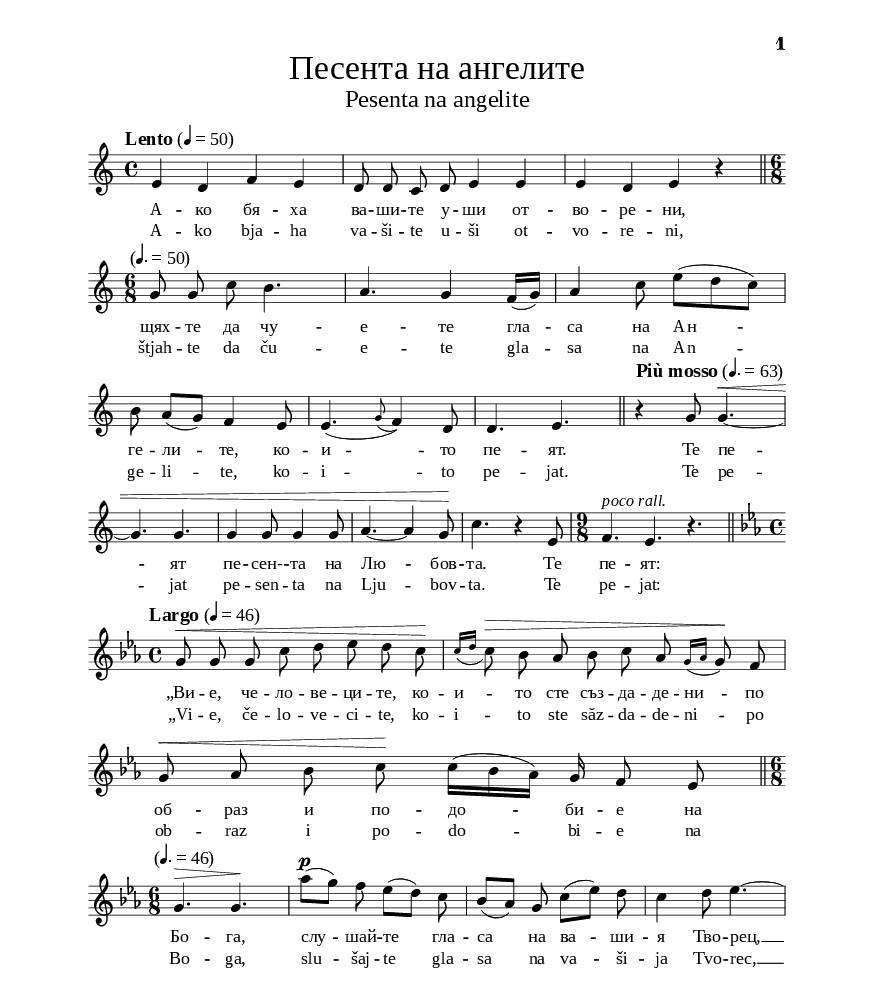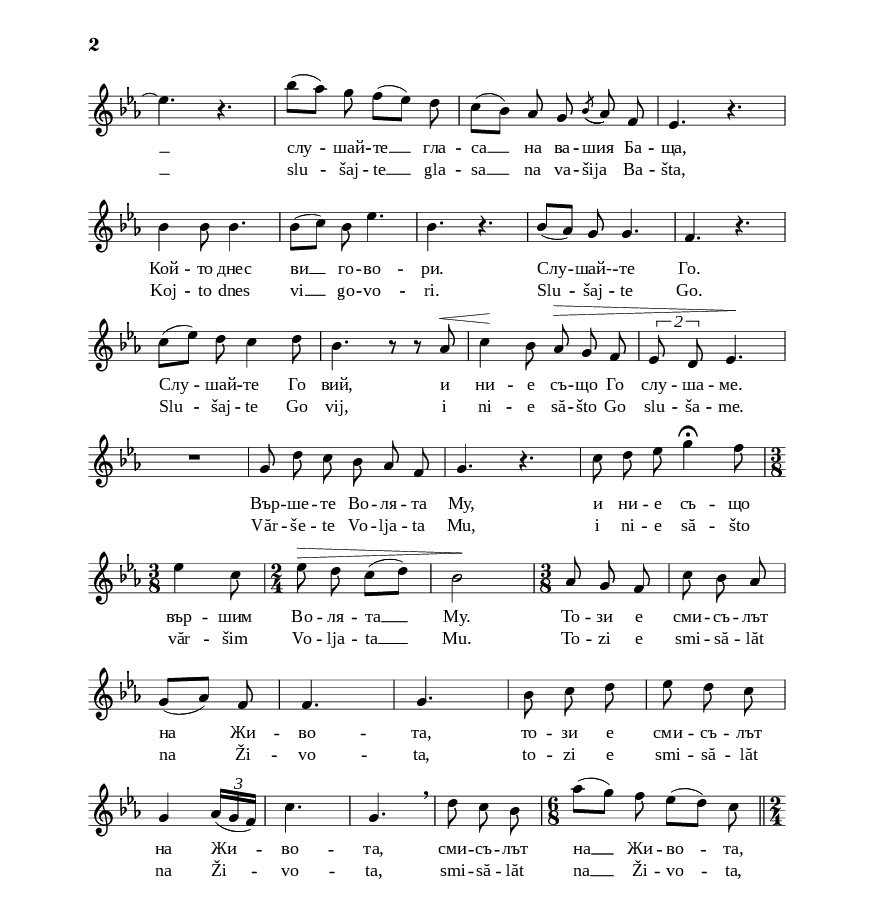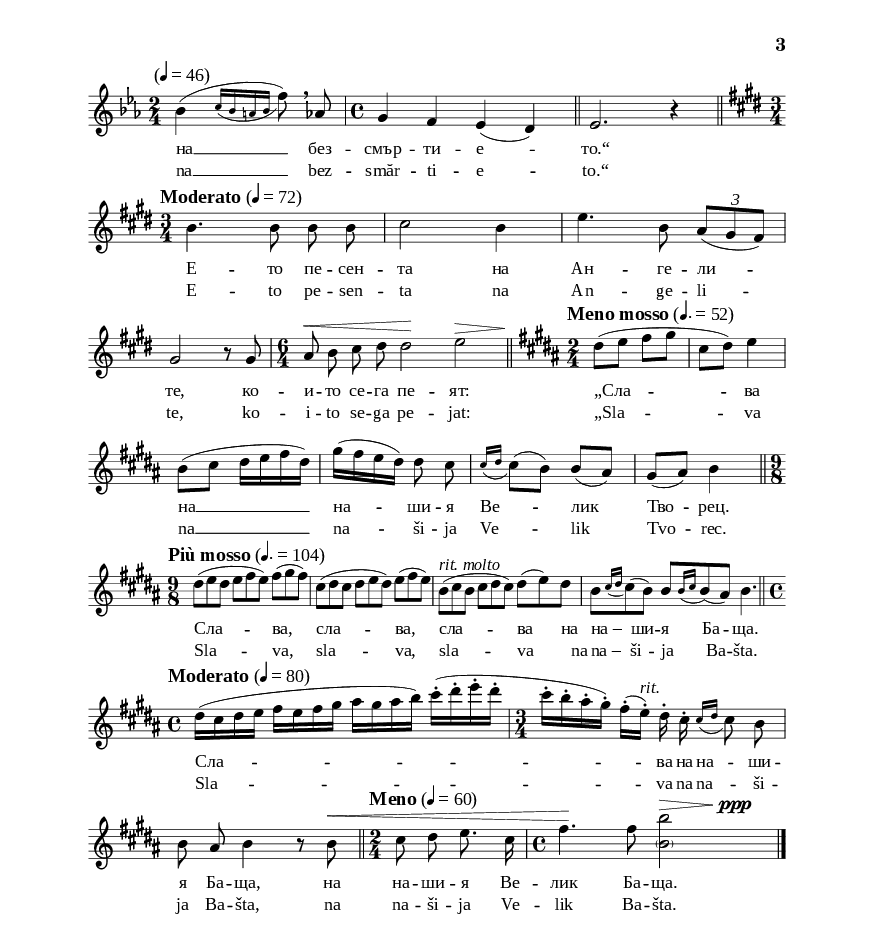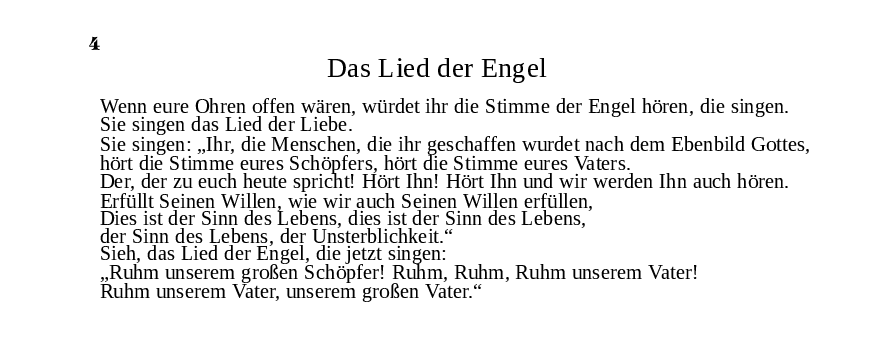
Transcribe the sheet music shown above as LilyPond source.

\version "2.24.2"

% include paper part and global functions
\include "include/globals.ily"

\bookpart {
  \label #'ref207
  \tocItem \markup "Песента на ангелите – Pesenta na angelite "
  \include "include/bookpart-paper.ily"
  \score {
    \include "include/score-layout.ily"

    \new Voice \absolute {
      \clef treble
      \key c \major
      \time 4/4
      \tempoFunc "Lento" 4 "50"
      \autoBeamOff
      \override Hairpin.to-barline = ##f
      \override Hairpin.after-line-breaking = ##t 
      e'4  d'4  f'4  e'4 | % 2
      d'8  d'8  c'8  d'8  e'4
      e'4 | % 3
      e'4  d'4  e'4 r4 | \break % 4
      \time 6/8  | \bar"||" % 4
      \tempoFunc "" 4. "50"
      g'8  g'8 c''8 b'4.  | % 5
      a'4.  g'4  f'16 ( [  g'16 ) ] | % 6
      a'4 c''8 e''8 ( [ d''8
      c''8 ) ] |\break  % 7
      b'8  a'8 ( [  g'8 ) ]  f'4  e'8
      | % 8
      e'4. ( \appoggiatura {  g'8 }  f'4 )
      d'8 | % 9
      d'4.  e'4. \bar"||" | 
       \tempoFunc "Più mosso" 4. "63"
      r4  g'8
      g'4. ~ ^\< |  \break % 11
      g'4.  g'4. | % 12
      g'4  g'8  g'4  g'8 | % 13
      a'4. ~  a'4  g'8 _\!  | % 14
      c''4.  r4  e'8 |  % 15
      \time 9/8  | % 15
      f'4. ^\markup{ \italic {poco rall.} }  e'4. r4. \bar
      "||" \break
      \key es \major \time 4/4 | % 16
      \tempoFunc "Largo" 4 "46"
      g'8 ^\<  g'8  g'8 c''8 d''8
      es''8 d''8 c''8 ^\! | % 17
      \grace {  c''16 ( [  d''16 ] } c''8 ) ^\>
      bes'8  as'8 bes'8 c''8
      as'8 \grace {  g'16 ( [  as'16 ] }  g'8 )
       ^\! f'8 | \break % 18
      g'8 ^\<  as'8 bes'8 c''8  ^\!
      c''16 ( [ bes'16  as'16 )  ] g'16
      f'8  es'8  \bar "||"
      \break | % 19
      \time 6/8  | % 19
      \tempoFunc "" 4. "46"
      g'4. ^\>  g'4.  ^\! |
      as''8 ( [ ^\p g''8 ) ] f''8
      es''8 ( [ d''8 ) ] c''8 | % 21
      bes'8 ( [  as'8 ) ]  g'8 c''8 ( [
      es''8 ) ] d''8 | % 22
      c''4 d''8 es''4. ~ \break | % 23
      es''4. r4. | % 24
      bes''8 ( [ as''8 ) ] g''8
      f''8 ( [ es''8 ) ] d''8 | % 25
      c''8 ( [ bes'8 ) ]  as'8  g'8
      \acciaccatura {  bes'8 ( }  as'8 )  f'8 | % 26
      es'4. r4. \break | % 27
      bes'4 bes'8 bes'4. | % 28
      bes'8 ( [ c''8 ) ] bes'8
      es''4. | % 29
      bes'4. r4. |
      bes'8 ( [  as'8 ) ]  g'8  g'4. | % 31
      f'4. r4. \break| % 32
      c''8 ( [ es''8 ) ] d''8 c''4
      d''8 | % 33
      bes'4. r8 r8  as'8 ^\< | % 34
      c''4 ^\! bes'8  as'8 ^\>  g'8
      f'8 | % 35
      \times 3/2  {
        es'8   d'8
      }
      es'4. ^\! \break | % 36
      R2. | % 37
      g'8 d''8 c''8 bes'8
      as'8  f'8 | % 38
      g'4. r4. | % 39
      c''8 d''8 es''8 g''4
      ^\fermata f''8 \break |
      \time 3/8  |
      es''4 c''8 | % 41
      \time 2/4  | % 41
      es''8 ^\> d''8 c''8 ( [ d''8
      ) ] | % 42
      bes'2 ^\! | % 43
      \time 3/8  | % 43
      as'8  g'8  f'8 | % 44
      c''8 bes'8  as'8 \break | % 45
      g'8 ( [  as'8 ) ]  f'8 | % 46
      f'4. | % 47
      g'4. | % 48
      bes'8 c''8 d''8 | % 49
      es''8 d''8 c''8 \break |
      g'4 \once \omit TupletBracket
      \times 2/3  {
        as'16 ( [  g'16  f'16 ) ]
      }
      | % 51
      c''4. | % 52
      g'4.  \breathe | % 53
      d''8 c''8 bes'8 | % 54
      \time 6/8  | % 54
      as''8 ( [ g''8 ) ] f''8 es''8
      ( [ d''8 ) ] c''8 \bar "||"
      \break | % 55
      \time 2/4  | % 55
      \tempoFunc "" 4 "46" | % 55
      bes'4 ( \acciaccatura {
        c''16 [bes'16 a'16
        bes'16 ]
      }
      f''8 )  \breathe as'8  | % 56
      \time 4/4  | % 56
      g'4  f'4  es'4 (  d'4 ) \bar "||"
      es'2. r4 \bar "||"
      \break | % 58
      \once \override Staff.KeyCancellation.break-visibility = #all-invisible
      \key e \major \time 3/4 | % 58
      \tempoFunc "Moderato" 4 "72"
      b'4. b'8 b'8 b'8 | % 59
      cis''2 b'4 |
      e''4. b'8 \once \omit TupletBracket
      \times 2/3  {
        a'8 ( [  gis'8  fis'8 ) ]
      }
      | \break % 61
      gis'2 r8  gis'8 | % 62
      \time 6/4  | % 62
      a'8 ^\< b'8 cis''8 dis''8
      dis''2 ^\! 
      \once \override Hairpin.to-barline = ##t
      e''2 ^\> \bar "||"
      \key b \major \time 2/4 | % 63
      \tempoFunc "Meno mosso" 4. "52"
      dis''8 ( [ _\! e''8 ] fis''8 [
      gis''8 ] | % 64
      cis''8 [ dis''8 ) ] e''4 | \break % 65
      b'8 ( [ cis''8 ] dis''16 [
      e''16 fis''16 dis''16 ) ]  | % 66
      gis''16 ( [ fis''16 e''16
      dis''16 ) ] dis''8 cis''8 | % 67
      \grace {  cis''16 ( [  dis''16 ] } cis''8 )
      ( [ b'8 ) ]  b'8 ( [  ais'8 ) ] | % 68
      gis'8 ( [  ais'8 ) ] b'4 \bar "||" \break
      \time 9/8  | % 69
      \tempoFunc "Più mosso" 4. "104"
      dis''8 ( [  e''8
      dis''8 ] e''8 [
      fis''8 e''8 ) ] fis''8 ( [ gis''8
      fis''8 ) ]  |
      cis''8 ( [ dis''8 cis''8 ]
      dis''8 [ e''8 dis''8 ) ] e''8 ( [
      fis''8 e''8 ) ] | % 71
      b'8 ( [ ^\markup{ \italic {rit. molto} } cis''8
      b'8 ] cis''8 [ dis''8 cis''8
      ) ] dis''8 ( [ e''8 ) dis''8 ] | % 72
      
      b'8 [ \acciaccatura { cis''16 [  dis''16 ] }
      cis''8 ( b'8 )]  
      
      b'8 [ \acciaccatura { b'16 [  cis''16 ] }
      b'8 ( ais'8 )] 
      
      b'4. \break | % 73
      \time 4/4  | \bar "||" % 73
      \tempoFunc "Moderato" 4 "80"
      dis''16 ( [ cis''16 dis''16
      e''16 ] fis''16 [ e''16 fis''16
      gis''16 ] ais''16 [ gis''16
      ais''16 b''16 ) ] cis'''16 ( -. [
      dis'''16 -. e'''16 -. dis'''16 -. ] | % 74
      \time 3/4  | % 74
      cis'''16 -. [ b''16 -. ais''16 -.
      gis''16 ) -. ] fis''16 ( -. [ e''16 )
      -. ] ^\markup{ \italic {rit.} } dis''16 -. cis''16
      -. \acciaccatura {  cis''16 [  dis''16 ] } cis''8
      b'8 \break | % 75
      b'8  ais'8 b'4 r8
      b'8^\<
       \tempoFunc "Meno" 4 "60"
       \time 2/4  | \bar "||" % 76
      cis''8 dis''8 e''8. cis''16
      | % 77
      \time 4/4  | % 77
      fis''4. ^\! fis''8 
      <\parenthesize b'
      b''>2 ^\>
      \once \override Score.BarLine.break-visibility = ##(#f #f #f)      
      s^\ppp ^\! \bar "|."
    }

   \addlyrics {
      А
      -- ко бя -- ха ва -- ши -- те у -- ши
      от -- во -- ре -- ни, щях -- те да
      чу -- е -- те гла -- са на Ан
      --  ге -- ли -- те, ко -- и
      --  то пе -- ят. Те пе --
      ят пе -- "сен-" -- та на Лю -- бов
      -- та. Те пе -- ят: „Ви -- е, че --
      ло -- ве -- ци -- те, ко -- и --
      то сте съз -- да -- де -- ни --
      по об -- раз и по -- до --
      би -- е на Бо -- га, слу -- шай
      -- те  гла -- са  на ва --
      ши -- я Тво -- рец, __ слу --
      шай -- те __  гла -- са __  на ва
      -- шия Ба -- ща, Кой -- то днес
      ви __  го -- во -- ри. Слу -- "шай-"
      -- те Го. Слу -- шай -- те Го
      вий, и ни -- е съ -- що Го слу --
      ша -- ме. Вър -- ше -- те Во -- ля --
      та Му, и ни -- е съ -- що вър --
      шим Во -- ля -- та __  Му. То -- зи
      е сми -- съ -- лът на  Жи -- во
      -- та, то -- зи е сми -- съ -- лът
      на Жи --  во -- та, сми -- съ
      -- лът на __ Жи -- во -- та, на __
      без -- смър -- ти
      -- е -- то.“ Е -- то пе -- сен --
      та на Ан -- ге -- ли  --  те,
      ко -- и -- то се -- га пе -- ят:
      „Сла --     ва на __
      на --
      ши -- я   Ве -- лик
      Тво -- рец. Сла --
      ва,   сла --
      ва,   сла --
      "ва      на" "на –  ши" --
      "я       Ба" -- ща. Сла -- "" -- "" --
      ва на   на -- ши -- я Ба
      -- ща, на на -- ши -- я Ве -- лик Ба
      -- ща.}
      
   \addlyrics {
      A
      -- ko bja -- ha va -- ši -- te u -- ši
      ot -- vo -- re -- ni, štjah -- te da
      ču -- e -- te gla -- sa na An
      --  ge -- li -- te, ko -- i
      --  to pe -- jat. Te pe --
      jat pe -- sen -- ta na Lju -- bov
      -- ta. Te pe -- jat: „Vi -- e, če --
      lo -- ve -- ci -- te, ko -- i --
      to ste săz -- da -- de -- ni --
      po ob -- raz i po -- do --
      bi -- e na Bo -- ga, slu -- šaj
      -- te  gla -- sa  na va --
      ši -- ja Tvo -- rec, __ slu --
      šaj -- te __  gla -- sa __  na va
      -- šija Ba -- šta, Koj -- to dnes
      vi __  go -- vo -- ri. Slu -- šaj
      -- te Go. Slu -- šaj -- te Go
      vij, i ni -- e să -- što Go slu --
      ša -- me. Văr -- še -- te Vo -- lja --
      ta Mu, i ni -- e să -- što văr --
      šim Vo -- lja -- ta __  Mu. To -- zi
      e smi -- să -- lăt na  Ži -- vo
      -- ta, to -- zi e smi -- să -- lăt
      na Ži --  vo -- ta, smi -- să
      -- lăt na __ Ži -- vo -- ta, na __
      bez -- smăr -- ti
      -- e -- to.“ E -- to pe -- sen --
      ta na An -- ge -- li  --  te,
      ko -- i -- to se -- ga pe -- jat:
      „Sla --     va na __
      na --
      ši -- ja   Ve -- lik
      Tvo -- rec. Sla --
      va,   sla --
      va,   sla --
      "va        na" "na –  ši" --
      "ja       Ba" -- šta. Sla -- "" -- "" --
      va na   na -- ši -- ja Ba
      -- šta, na na -- ši -- ja Ve -- lik Ba
      -- šta.}

    \header {
      title = \titleFunc "Песента на ангелите" "Pesenta na angelite"
    }

    \midi{}

  } % score

 \pageBreak

  % include foreign translation(s) of the song
   \version "2.24.4"

\markup \fill-line { \fontsize #deTitleFontSize "Das Lied der Engel" }
\markup \null
\markup \null
\markup \abs-fontsize #10 {
 
  \override #`(baseline-skip . ,deCoupletBaselineSkip)

  \column {

 \line { " "Wenn eure Ohren offen wären, würdet ihr die Stimme der Engel hören, die singen. }

 \line { " "Sie singen das Lied der Liebe. }

 \line { " "Sie singen: „Ihr, die Menschen, die ihr geschaffen wurdet nach dem Ebenbild Gottes, }

 \line { " "hört die Stimme eures Schöpfers, hört die Stimme eures Vaters. }

 \line { " "Der, der zu euch heute spricht! Hört Ihn! Hört Ihn und wir werden Ihn auch hören. }

 \line { " "Erfüllt Seinen Willen, wie wir auch Seinen Willen erfüllen,
 }
 \line { " "Dies ist der Sinn des Lebens, dies ist der Sinn des Lebens, }

 \line { " "der Sinn des Lebens, der Unsterblichkeit.“ }

 \line { " "Sieh, das Lied der Engel, die jetzt singen: }

 \line { " "„Ruhm unserem großen Schöpfer! Ruhm, Ruhm, Ruhm unserem Vater! }

 \line { " "Ruhm unserem Vater, unserem großen Vater.“ }
  }
}


} % bookpart

% Più mosso
%
